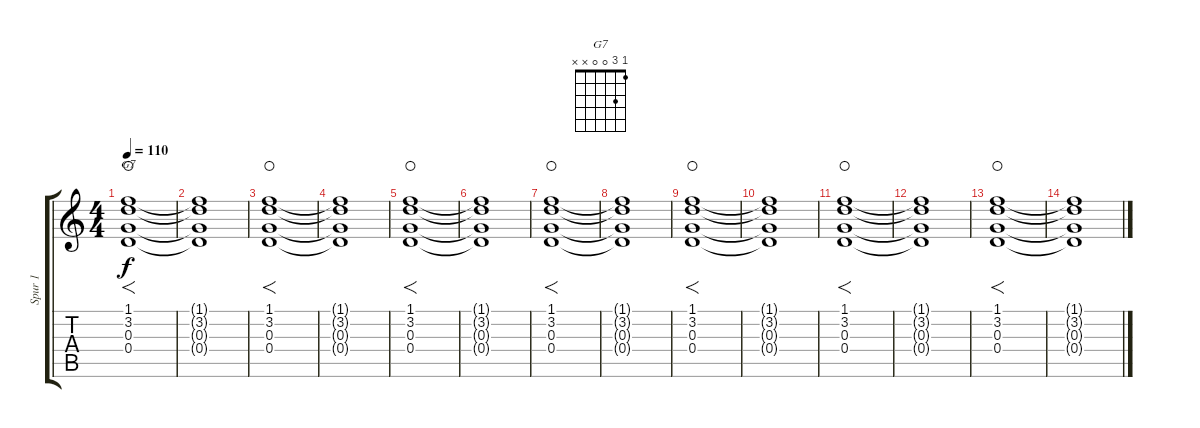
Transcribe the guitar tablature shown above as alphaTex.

\track ("Spur 1" "Spur 1") {mute instrument acousticguitarsteel}
\staff {score tabs}
\tuning (E4 B3 G3 D3 A2 E2) {hide}
\chord ("G7" 1 3 0 0 x x)
\ts (4 4)
\tempo 110
\clef g2
\ks c
(1.1 3.2 0.3 0.4).1{f ch "G7" dy f waho} |
(1.1{t} 3.2{t} 0.3{t} 0.4{t}).1 |
(1.1 3.2 0.3 0.4).1{f waho} |
(1.1{t} 3.2{t} 0.3{t} 0.4{t}).1 |
(1.1 3.2 0.3 0.4).1{f waho} |
(1.1{t} 3.2{t} 0.3{t} 0.4{t}).1 |
(1.1 3.2 0.3 0.4).1{f waho} |
(1.1{t} 3.2{t} 0.3{t} 0.4{t}).1 |
(1.1 3.2 0.3 0.4).1{f waho} |
(1.1{t} 3.2{t} 0.3{t} 0.4{t}).1 |
(1.1 3.2 0.3 0.4).1{f waho} |
(1.1{t} 3.2{t} 0.3{t} 0.4{t}).1 |
(1.1 3.2 0.3 0.4).1{f waho} |
(1.1{t} 3.2{t} 0.3{t} 0.4{t}).1
